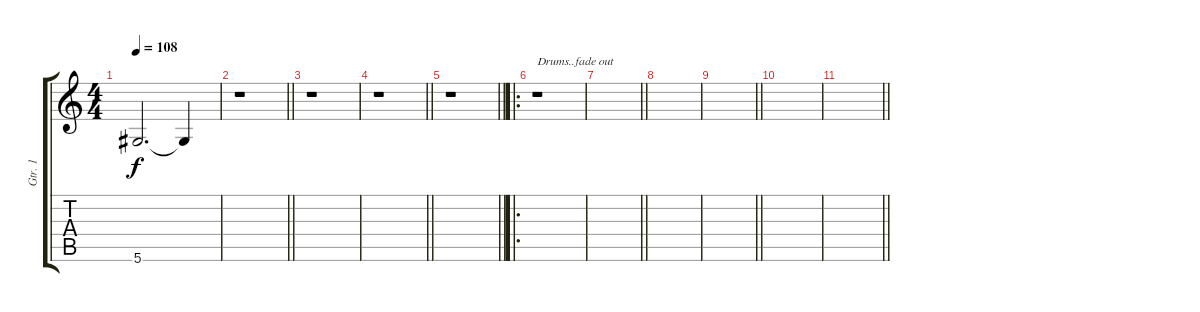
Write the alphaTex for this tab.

\track ("Gtr. 1" "Gtr. 1") {instrument overdrivenguitar}
\staff {score tabs}
\tuning (Eb4 Bb3 Gb3 Db3 Ab2 Eb2) {hide}
\ts (4 4)
\tempo 108
\clef g2
\ks c
5.6{t}.2{d dy f} 5.6{t}.4 |
\barLineRight lightlight
r.1 |
r.1 |
\barLineRight lightlight
r.1 |
\barLineRight lightlight
r.1 |
\ro
r.1{txt "Drums..fade out"} |
\barLineRight lightlight
|
|
\barLineRight lightlight
|
|
\barLineRight lightlight
